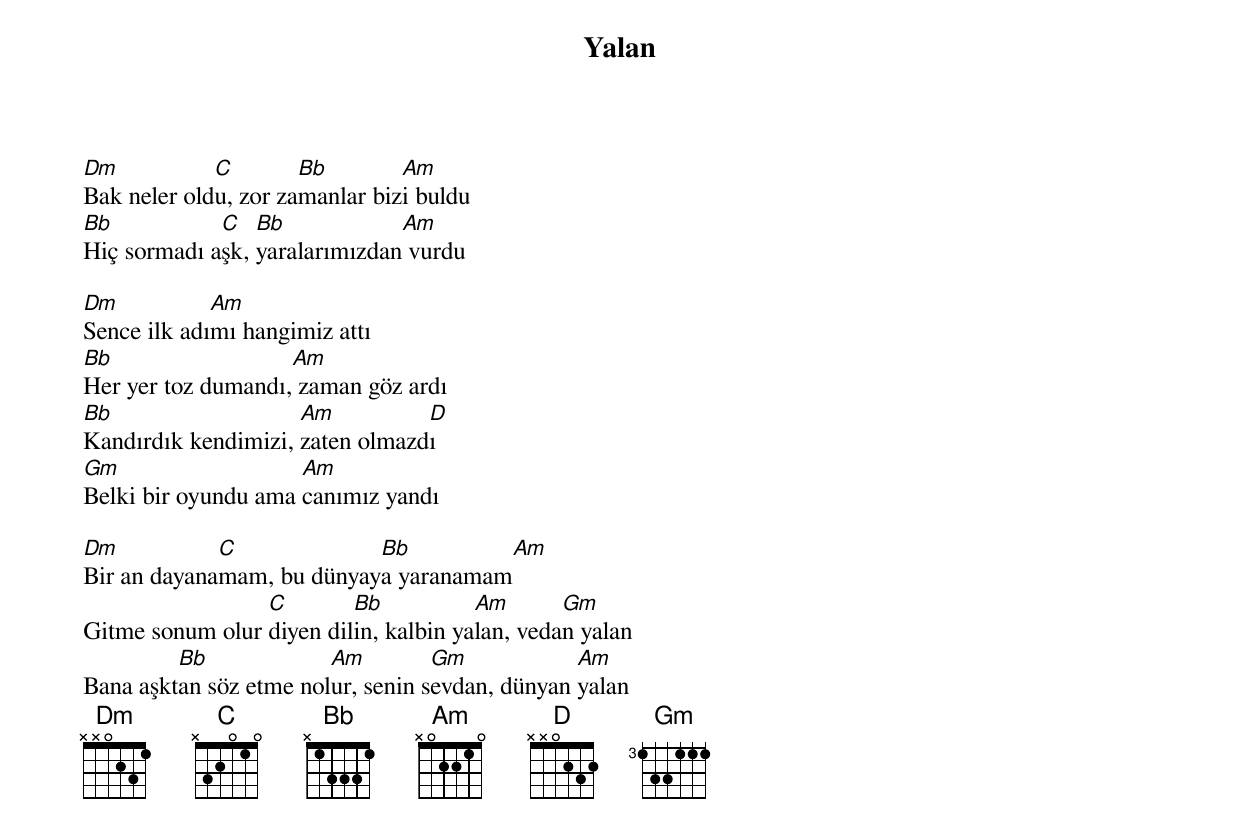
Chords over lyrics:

{title: Yalan}
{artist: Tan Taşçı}

Dm           C        Bb        Am
Bak neler oldu, zor zamanlar bizi buldu
Bb           C   Bb            Am
Hiç sormadı aşk, yaralarımızdan vurdu

Dm           Am
Sence ilk adımı hangimiz attı
Bb                  Am
Her yer toz dumandı, zaman göz ardı
Bb                   Am          D
Kandırdık kendimizi, zaten olmazdı
Gm                   Am
Belki bir oyundu ama canımız yandı

Dm           C             Bb          Am
Bir an dayanamam, bu dünyaya yaranamam
                 C        Bb           Am       Gm
Gitme sonum olur diyen dilin, kalbin yalan, vedan yalan
         Bb             Am         Gm            Am
Bana aşktan söz etme nolur, senin sevdan, dünyan yalan
